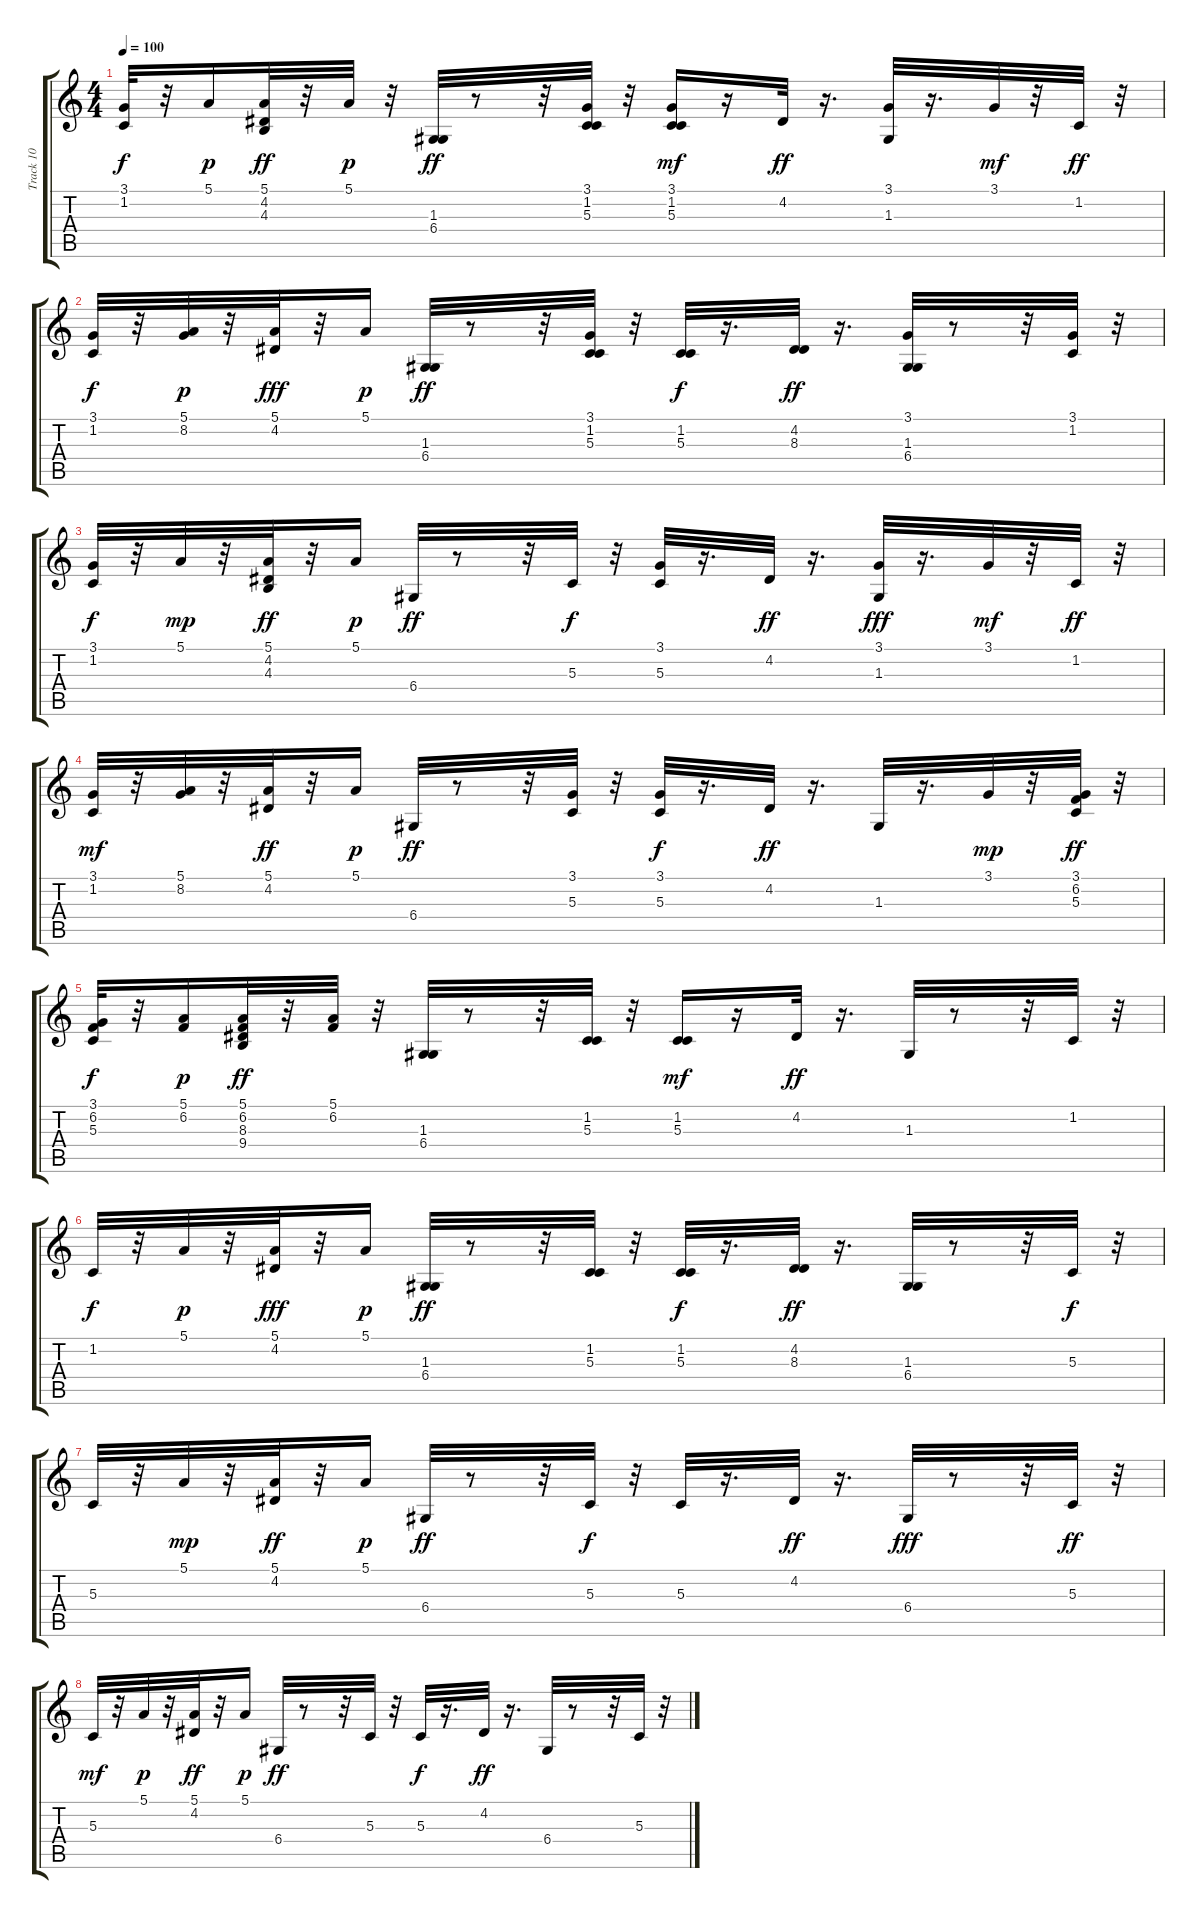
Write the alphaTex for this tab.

\track ("Track 10" "Track 10") {instrument woodblock}
\staff {score tabs}
\tuning (E4 B3 G3 D3 A2 E2) {hide}
\ts (4 4)
\tempo 100
\clef g2
\ks c
(3.1 1.2).32{dy f} r.32 5.1.16{dy p} (5.1 4.2 4.3).32{dy ff} r.32 5.1.32{dy p} r.32 (1.3 6.4).32{dy ff} r.8 r.32 (3.1 1.2 5.3).32 r.32 (3.1 1.2 5.3).16{dy mf} r.16 4.2.32{dy ff} r.16{d} (3.1 1.3).32 r.16{d} 3.1.32{dy mf} r.32 1.2.32{dy ff} r.32 |
(3.1 1.2).32{dy f} r.32 (5.1 8.2).32{dy p} r.32 (5.1 4.2).32{dy fff} r.32 5.1.16{dy p} (1.3 6.4).32{dy ff} r.8 r.32 (3.1 1.2 5.3).32 r.32 (1.2 5.3).32{dy f} r.16{d} (4.2 8.3).32{dy ff} r.16{d} (3.1 1.3 6.4).32 r.8 r.32 (3.1 1.2).32 r.32 |
(3.1 1.2).32{dy f} r.32 5.1.32{dy mp} r.32 (5.1 4.2 4.3).32{dy ff} r.32 5.1.16{dy p} 6.4.32{dy ff} r.8 r.32 5.3.32{dy f} r.32 (3.1 5.3).32 r.16{d} 4.2.32{dy ff} r.16{d} (3.1 1.3).32{dy fff} r.16{d} 3.1.32{dy mf} r.32 1.2.32{dy ff} r.32 |
(3.1 1.2).32{dy mf} r.32 (5.1 8.2).32 r.32 (5.1 4.2).32{dy ff} r.32 5.1.16{dy p} 6.4.32{dy ff} r.8 r.32 (3.1 5.3).32 r.32 (3.1 5.3).32{dy f} r.16{d} 4.2.32{dy ff} r.16{d} 1.3.32 r.16{d} 3.1.32{dy mp} r.32 (3.1 6.2 5.3).32{dy ff} r.32 |
(3.1 6.2 5.3).32{dy f} r.32 (5.1 6.2).16{dy p} (5.1 6.2 8.3 9.4).32{dy ff} r.32 (5.1 6.2).32 r.32 (1.3 6.4).32 r.8 r.32 (1.2 5.3).32 r.32 (1.2 5.3).16{dy mf} r.16 4.2.32{dy ff} r.16{d} 1.3.32 r.8 r.32 1.2.32 r.32 |
1.2.32{dy f} r.32 5.1.32{dy p} r.32 (5.1 4.2).32{dy fff} r.32 5.1.16{dy p} (1.3 6.4).32{dy ff} r.8 r.32 (1.2 5.3).32 r.32 (1.2 5.3).32{dy f} r.16{d} (4.2 8.3).32{dy ff} r.16{d} (1.3 6.4).32 r.8 r.32 5.3.32{dy f} r.32 |
5.3.32 r.32 5.1.32{dy mp} r.32 (5.1 4.2).32{dy ff} r.32 5.1.16{dy p} 6.4.32{dy ff} r.8 r.32 5.3.32{dy f} r.32 5.3.32 r.16{d} 4.2.32{dy ff} r.16{d} 6.4.32{dy fff} r.8 r.32 5.3.32{dy ff} r.32 |
5.3.32{dy mf} r.32 5.1.32{dy p} r.32 (5.1 4.2).32{dy ff} r.32 5.1.16{dy p} 6.4.32{dy ff} r.8 r.32 5.3.32 r.32 5.3.32{dy f} r.16{d} 4.2.32{dy ff} r.16{d} 6.4.32 r.8 r.32 5.3.32 r.32
